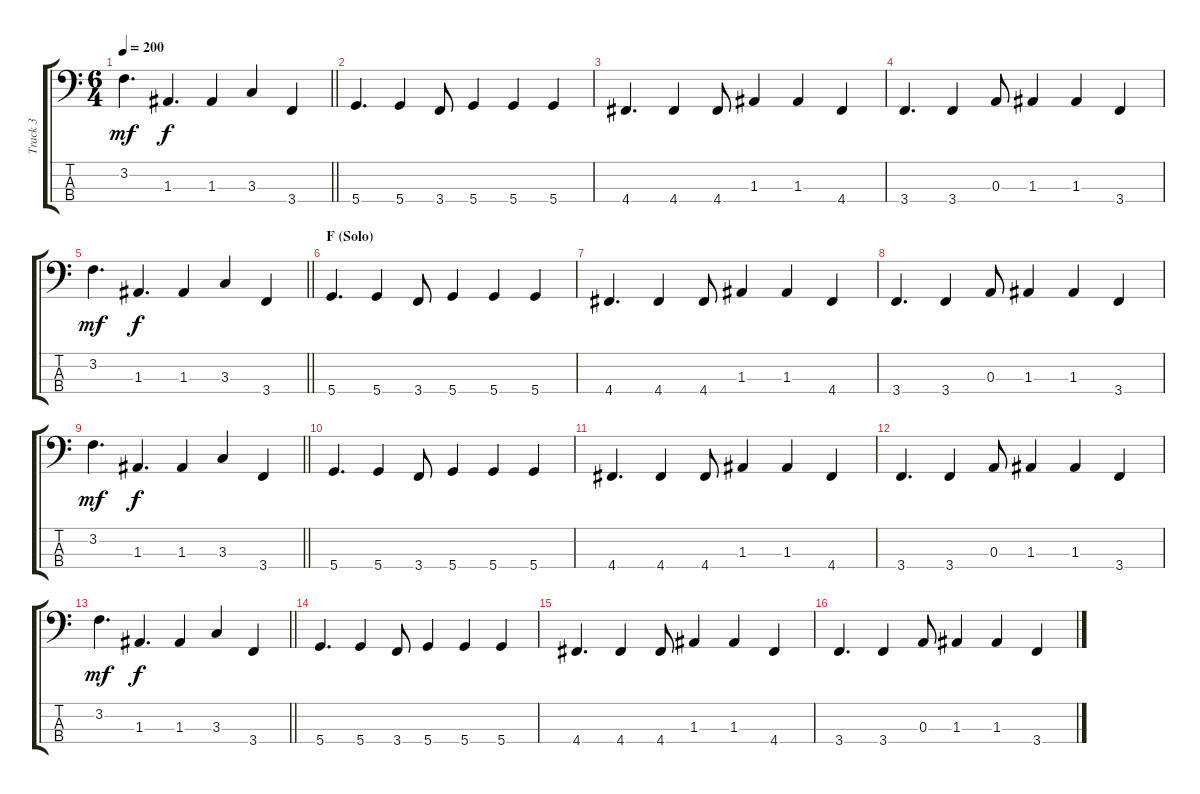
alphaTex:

\track ("Track 3" "Track 3") {instrument electricbassfinger}
\staff {score tabs}
\tuning (G2 D2 A1 D1) {hide}
\ts (6 4)
\tempo 200
\clef f4
\barLineRight lightlight
\ks c
3.2.4{d dy mf} 1.3.4{d dy f} 1.3.4 3.3.4 3.4.4 |
5.4.4{d} 5.4.4 3.4.8 5.4.4 5.4.4 5.4.4 |
4.4.4{d} 4.4.4 4.4.8 1.3.4 1.3.4 4.4.4 |
3.4.4{d} 3.4.4 0.3.8 1.3.4 1.3.4 3.4.4 |
\barLineRight lightlight
3.2.4{d dy mf} 1.3.4{d dy f} 1.3.4 3.3.4 3.4.4 |
\section ("" "F (Solo)")
5.4.4{d} 5.4.4 3.4.8 5.4.4 5.4.4 5.4.4 |
4.4.4{d} 4.4.4 4.4.8 1.3.4 1.3.4 4.4.4 |
3.4.4{d} 3.4.4 0.3.8 1.3.4 1.3.4 3.4.4 |
\barLineRight lightlight
3.2.4{d dy mf} 1.3.4{d dy f} 1.3.4 3.3.4 3.4.4 |
5.4.4{d} 5.4.4 3.4.8 5.4.4 5.4.4 5.4.4 |
4.4.4{d} 4.4.4 4.4.8 1.3.4 1.3.4 4.4.4 |
3.4.4{d} 3.4.4 0.3.8 1.3.4 1.3.4 3.4.4 |
\barLineRight lightlight
3.2.4{d dy mf} 1.3.4{d dy f} 1.3.4 3.3.4 3.4.4 |
5.4.4{d} 5.4.4 3.4.8 5.4.4 5.4.4 5.4.4 |
4.4.4{d} 4.4.4 4.4.8 1.3.4 1.3.4 4.4.4 |
3.4.4{d} 3.4.4 0.3.8 1.3.4 1.3.4 3.4.4
